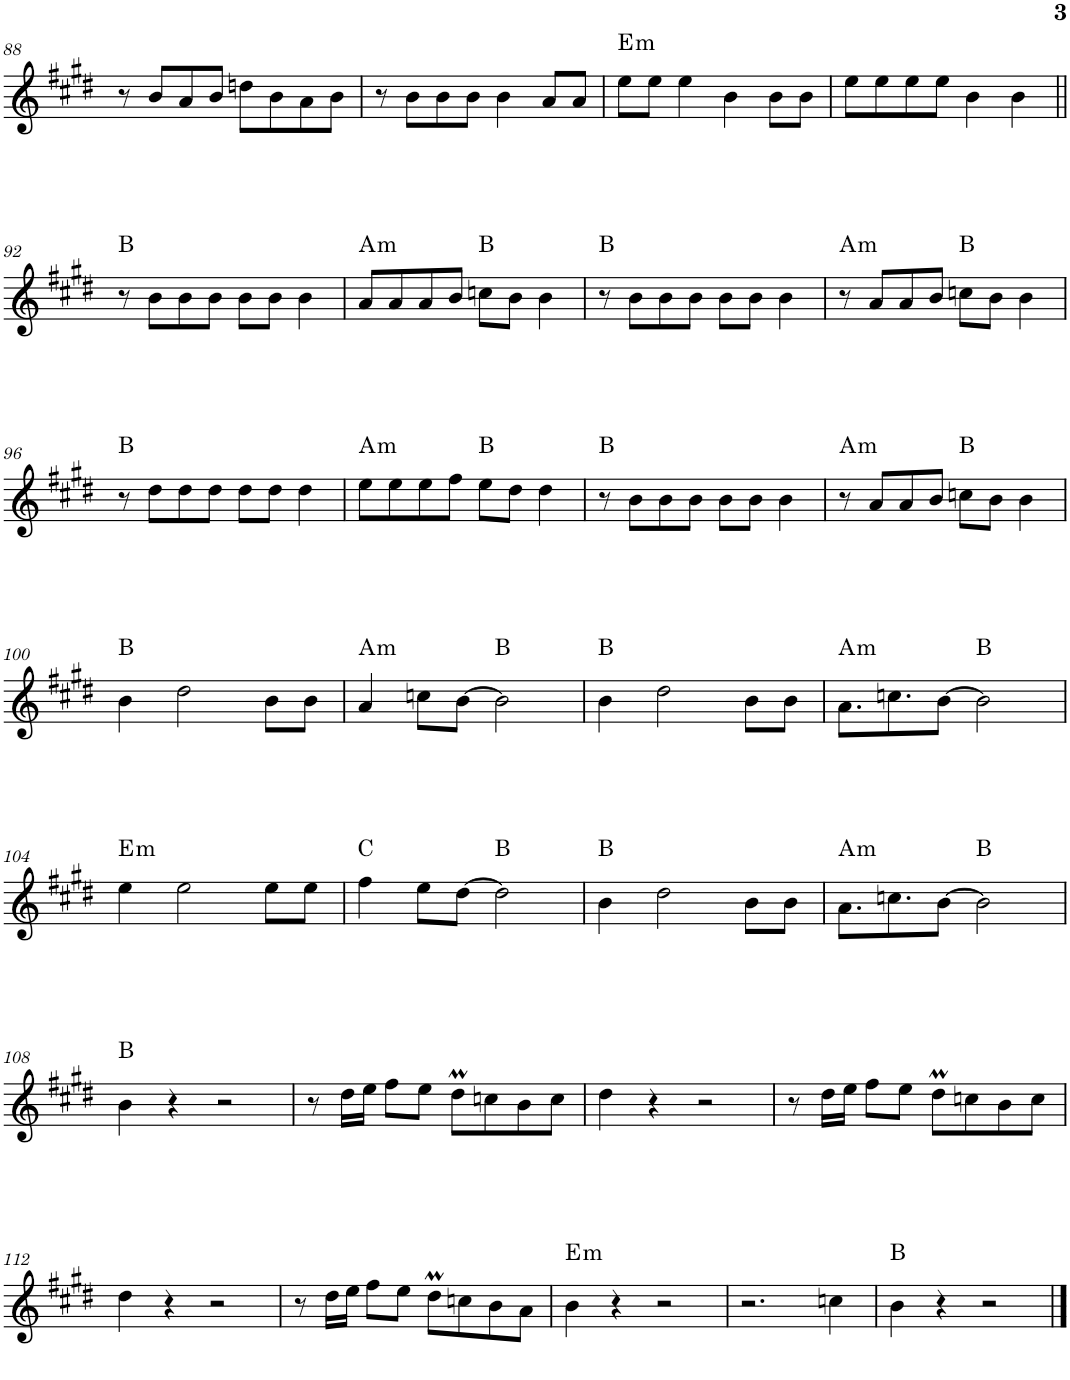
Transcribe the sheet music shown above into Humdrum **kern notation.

**kern	**harte
*part1	*part1
*staff1	*
*I"Piano	*
*I'Pno.	*
!!LO:PB:g=z
*clefG2	*
*k[f#c#g#d#]	*
*M4/4	*
=88	=88
8r	.
8b/L	.
8a/	.
8b/J	.
8ddn\L	.
8b\	.
8a\	.
8b\J	.
=89	=89
8r	.
8b\L	.
8b\	.
8b\J	.
4b\	.
8a/L	.
8a/J	.
=90	=90
!	!LO:H:kt=m
8ee\L	E:min
8ee\J	.
4ee\	.
4b\	.
8b\L	.
8b\J	.
=91	=91
8ee\L	.
8ee\	.
8ee\	.
8ee\J	.
4b\	.
4b\	.
!!LO:LB:g=z
=92||	=92||
8r	B:maj
8b\L	.
8b\	.
8b\J	.
8b\L	.
8b\J	.
4b\	.
=93	=93
!	!LO:H:kt=m
8a/L	A:min
8a/	.
8a/	.
8b/J	.
8ccn\L	B:maj
8b\J	.
4b\	.
=94	=94
8r	B:maj
8b\L	.
8b\	.
8b\J	.
8b\L	.
8b\J	.
4b\	.
=95	=95
!	!LO:H:kt=m
8r	A:min
8a/L	.
8a/	.
8b/J	.
8ccn\L	B:maj
8b\J	.
4b\	.
!!LO:LB:g=z
=96	=96
8r	B:maj
8dd#\L	.
8dd#\	.
8dd#\J	.
8dd#\L	.
8dd#\J	.
4dd#\	.
=97	=97
!	!LO:H:kt=m
8ee\L	A:min
8ee\	.
8ee\	.
8ff#\J	.
8ee\L	B:maj
8dd#\J	.
4dd#\	.
=98	=98
8r	B:maj
8b\L	.
8b\	.
8b\J	.
8b\L	.
8b\J	.
4b\	.
=99	=99
!	!LO:H:kt=m
8r	A:min
8a/L	.
8a/	.
8b/J	.
8ccn\L	B:maj
8b\J	.
4b\	.
!!LO:LB:g=z
=100	=100
4b\	B:maj
2dd#\	.
8b\L	.
8b\J	.
=101	=101
!	!LO:H:kt=m
4a/	A:min
8ccn\L	.
[8b\J	.
2b\]	B:maj
=102	=102
4b\	B:maj
2dd#\	.
8b\L	.
8b\J	.
=103	=103
!	!LO:H:kt=m
8.a\L	A:min
8.ccn\	.
[8b\J	.
2b\]	B:maj
!!LO:LB:g=z
=104	=104
!	!LO:H:kt=m
4ee\	E:min
2ee\	.
8ee\L	.
8ee\J	.
=105	=105
4ff#\	C:maj
8ee\L	.
[8dd#\J	.
2dd#\]	B:maj
=106	=106
4b\	B:maj
2dd#\	.
8b\L	.
8b\J	.
=107	=107
!	!LO:H:kt=m
8.a\L	A:min
8.ccn\	.
[8b\J	.
2b\]	B:maj
!!LO:LB:g=z
=108	=108
4b\	B:maj
4r	.
2r	.
=109	=109
8r	.
16dd#\LL	.
16ee\JJ	.
8ff#\L	.
8ee\J	.
8dd#m\L	.
8ccn\	.
8b\	.
8cc\J	.
=110	=110
4dd#\	.
4r	.
2r	.
=111	=111
8r	.
16dd#\LL	.
16ee\JJ	.
8ff#\L	.
8ee\J	.
8dd#m\L	.
8ccn\	.
8b\	.
8cc\J	.
!!LO:LB:g=z
=112	=112
4dd#\	.
4r	.
2r	.
=113	=113
8r	.
16dd#\LL	.
16ee\JJ	.
8ff#\L	.
8ee\J	.
8dd#m\L	.
8ccn\	.
8b\	.
8a\J	.
=114	=114
!	!LO:H:kt=m
4b\	E:min
4r	.
2r	.
=115	=115
2.r	.
4ccn\	.
=116	=116
4b\	B:maj
4r	.
2r	.
==	==
*-	*-
